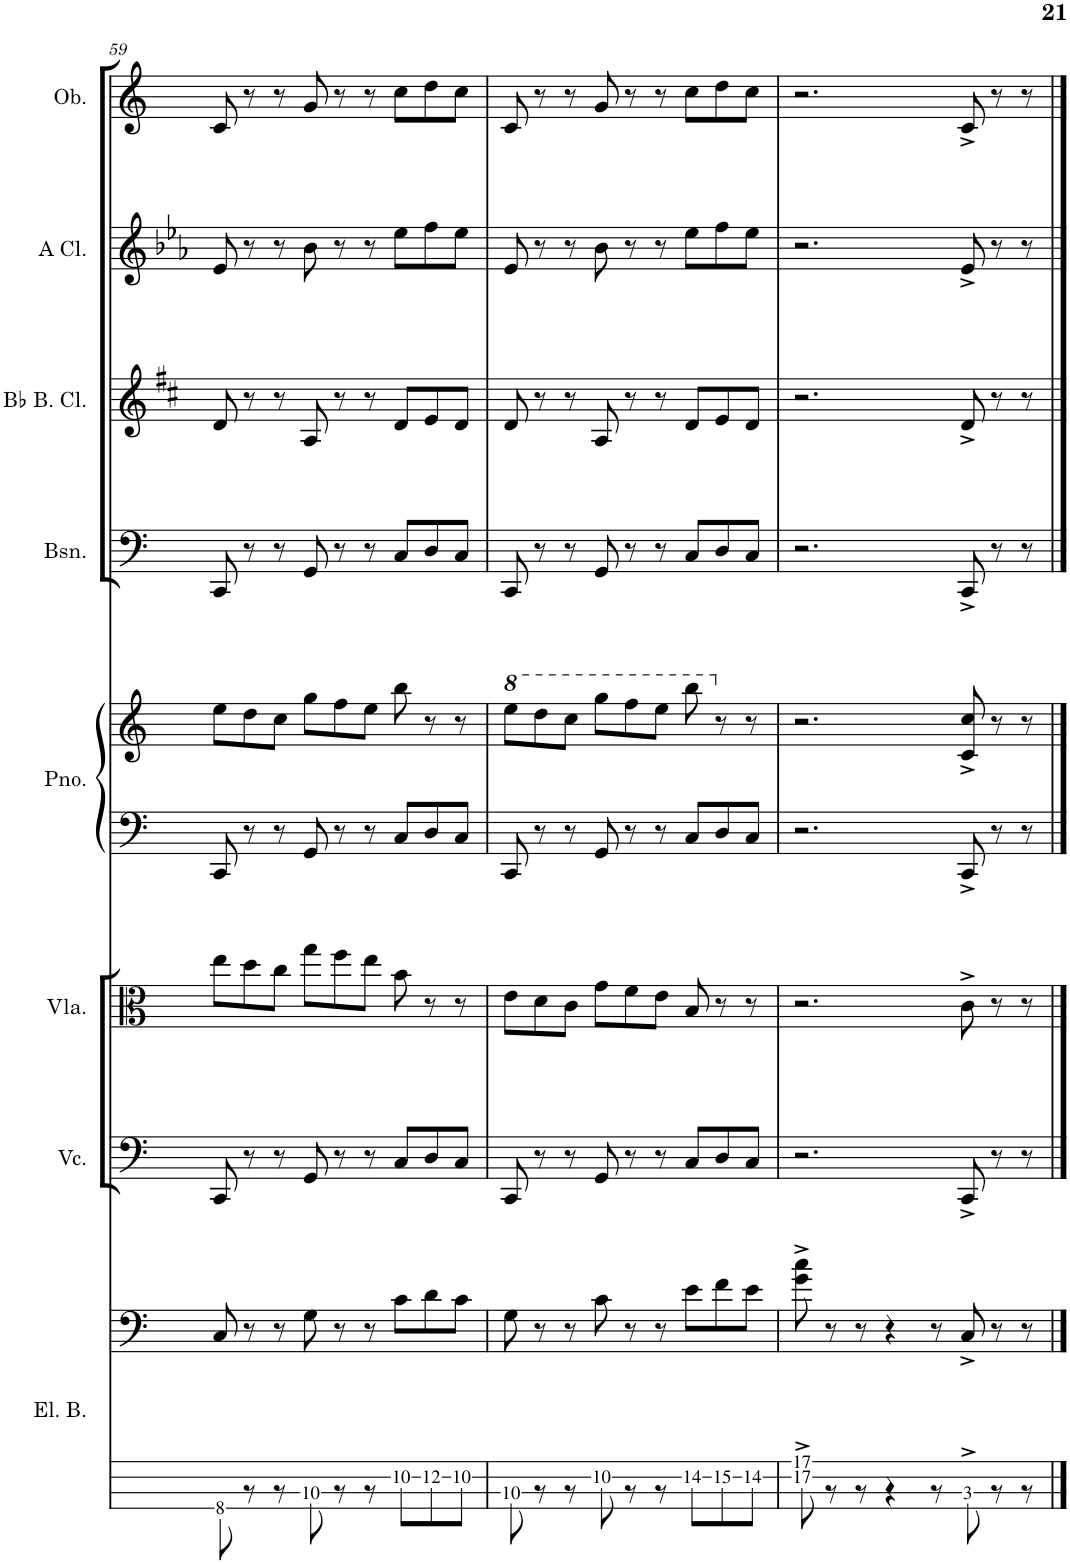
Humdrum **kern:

**kern	**kern	**kern	**kern	**kern	**kern	**kern	**kern	**kern	**kern
*part8	*part8	*part7	*part6	*part5	*part5	*part4	*part3	*part2	*part1
*staff10	*staff9	*staff8	*staff7	*staff6	*staff5	*staff4	*staff3	*staff2	*staff1
*I"Electric Bass	*	*I"Violoncello	*I"Viola	*I"Piano	*	*I"Bassoon	*I"Bb Bass Clarinet	*I"A Clarinet	*I"Oboe
*I'El. B.	*	*I'Vc.	*I'Vla.	*I'Pno.	*	*I'Bsn.	*I'Bb B. Cl.	*I'A Cl.	*I'Ob.
!!LO:PB:g=z
*	*clefF4	*clefF4	*clefC3	*clefF4	*clefG2	*clefF4	*clefG2	*clefG2	*clefG2
*Trd7c12	*Trd7c12	*	*	*	*	*	*Trd8c14	*Trd2c3	*
*k[]	*k[]	*k[]	*k[]	*k[]	*k[]	*k[]	*k[f#c#]	*k[b-e-a-]	*k[]
*M9/8	*M9/8	*M9/8	*M9/8	*M9/8	*M9/8	*M9/8	*M9/8	*M9/8	*M9/8
=59	=59	=59	=59	=59	=59	=59	=59	=59	=59
8C\	8C/	8CC/	8ee\L	8CC/	8ee\L	8CC/	8d/	8e-/	8c/
8r	8r	8r	8dd\	8r	8dd\	8r	8r	8r	8r
8r	8r	8r	8cc\J	8r	8cc\J	8r	8r	8r	8r
8G\	8G\	8GG/	8gg\L	8GG/	8gg\L	8GG/	8A/	8b-\	8g/
8r	8r	8r	8ff\	8r	8ff\	8r	8r	8r	8r
8r	8r	8r	8ee\J	8r	8ee\J	8r	8r	8r	8r
8c\L	8c\L	8C/L	8b\	8C/L	8bb\	8C/L	8d/L	8ee-\L	8cc\L
8d\	8d\	8D/	8r	8D/	8r	8D/	8e/	8ff\	8dd\
8c\J	8c\J	8C/J	8r	8C/J	8r	8C/J	8d/J	8ee-\J	8cc\J
=60	=60	=60	=60	=60	=60	=60	=60	=60	=60
*	*	*	*	*	*8va	*	*	*	*
8G\	8G\	8CC/	8e\L	8CC/	8eee\L	8CC/	8d/	8e-/	8c/
8r	8r	8r	8d\	8r	8ddd\	8r	8r	8r	8r
8r	8r	8r	8c\J	8r	8ccc\J	8r	8r	8r	8r
8c\	8c\	8GG/	8g\L	8GG/	8ggg\L	8GG/	8A/	8b-\	8g/
8r	8r	8r	8f\	8r	8fff\	8r	8r	8r	8r
8r	8r	8r	8e\J	8r	8eee\J	8r	8r	8r	8r
8e\L	8e\L	8C/L	8B/	8C/L	8bbb\	8C/L	8d/L	8ee-\L	8cc\L
*	*	*	*	*	*X8va	*	*	*	*
8f\	8f\	8D/	8r	8D/	8r	8D/	8e/	8ff\	8dd\
8e\J	8e\J	8C/J	8r	8C/J	8r	8C/J	8d/J	8ee-\J	8cc\J
=61	=61	=61	=61	=61	=61	=61	=61	=61	=61
8g\^ 8cc\^	8g\^ 8cc\^	2.r	2.r	2.r	2.r	2.r	2.r	2.r	2.r
8r	8r	.	.	.	.	.	.	.	.
8r	8r	.	.	.	.	.	.	.	.
4r	4r	.	.	.	.	.	.	.	.
8r	8r	.	.	.	.	.	.	.	.
8C^\	8C^/	8CC^/	8c^\	8CC^/	8c/^ 8cc/^	8CC^/	8d^/	8e-^/	8c^/
8r	8r	8r	8r	8r	8r	8r	8r	8r	8r
8r	8r	8r	8r	8r	8r	8r	8r	8r	8r
==	==	==	==	==	==	==	==	==	==
*-	*-	*-	*-	*-	*-	*-	*-	*-	*-
